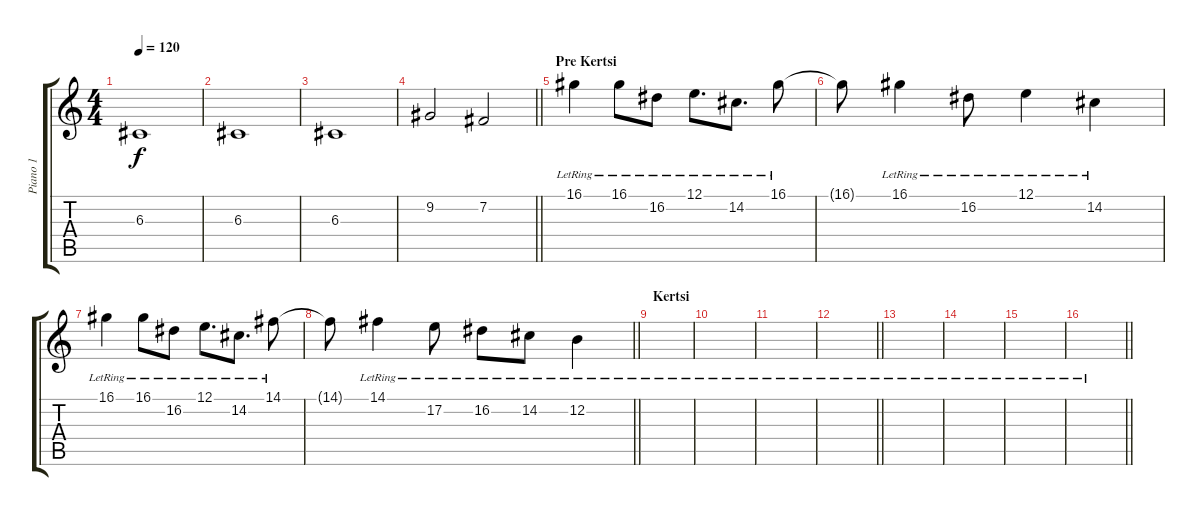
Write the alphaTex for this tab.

\track ("Piano 1" "Piano 1") {instrument honkytonkpiano}
\staff {score tabs}
\tuning (E4 B3 G3 D3 A2 E2) {hide}
\ts (4 4)
\tempo 120
\clef g2
\ks c
6.3.1{dy f} |
6.3.1 |
6.3.1 |
\barLineRight lightlight
9.2.2 7.2.2 |
\section ("" "Pre Kertsi")
16.1{lr}.4{instrument honkytonkpiano} 16.1{lr}.8 16.2{lr}.8 12.1{lr}.8{d} 14.2{lr}.8{d} 16.1{lr}.8 |
16.1{t}.8 16.1{lr}.4 16.2{lr}.8 12.1{lr}.4 14.2{lr}.4 |
16.1{lr}.4 16.1{lr}.8 16.2{lr}.8 12.1{lr}.8{d} 14.2{lr}.8{d} 14.1{lr}.8 |
\barLineRight lightlight
14.1{t}.8 14.1{lr}.4 17.2{lr}.8 16.2{lr}.8 14.2{lr}.8 12.2{lr}.4 |
\section ("" "Kertsi")
|
|
|
\barLineRight lightlight
|
|
|
|
\barLineRight lightlight
